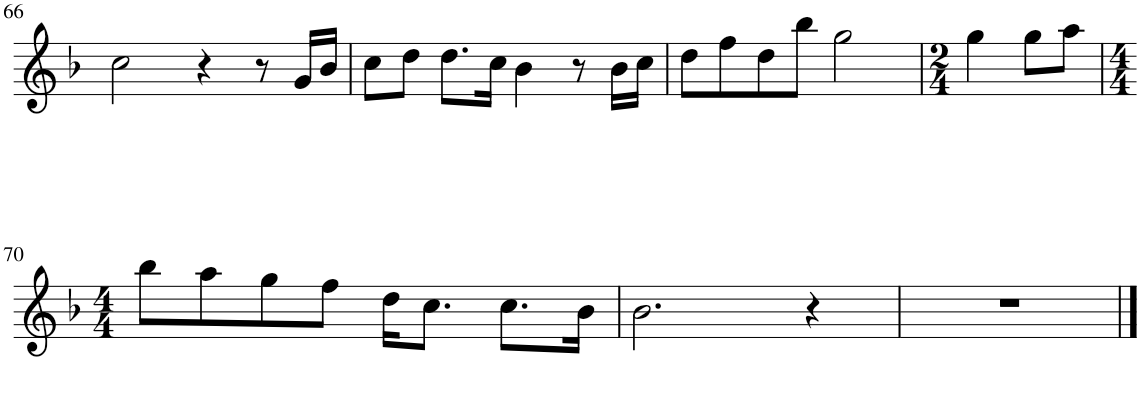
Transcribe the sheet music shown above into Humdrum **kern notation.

**kern
*part1
*staff1
*I"Piano
*I'Pno.
!!LO:PB:g=z
*clefG2
*k[b-]
*M4/4
=66
2cc\
4r
8r
16g/LL
16b-/JJ
=67
8cc\L
8dd\J
8.dd\L
16cc\Jk
4b-\
8r
16b-\LL
16cc\JJ
=68
8dd\L
8ff\
8dd\
8bb-\J
2gg\
=69
*M2/4
4gg\
8gg\L
8aa\J
!!LO:LB:g=z
=70
*M4/4
8bb-\L
8aa\
8gg\
8ff\J
16dd\KL
8.cc\J
8.cc\L
16b-\JL
=71
2.b-\
4r
=72
1r
==
*-
